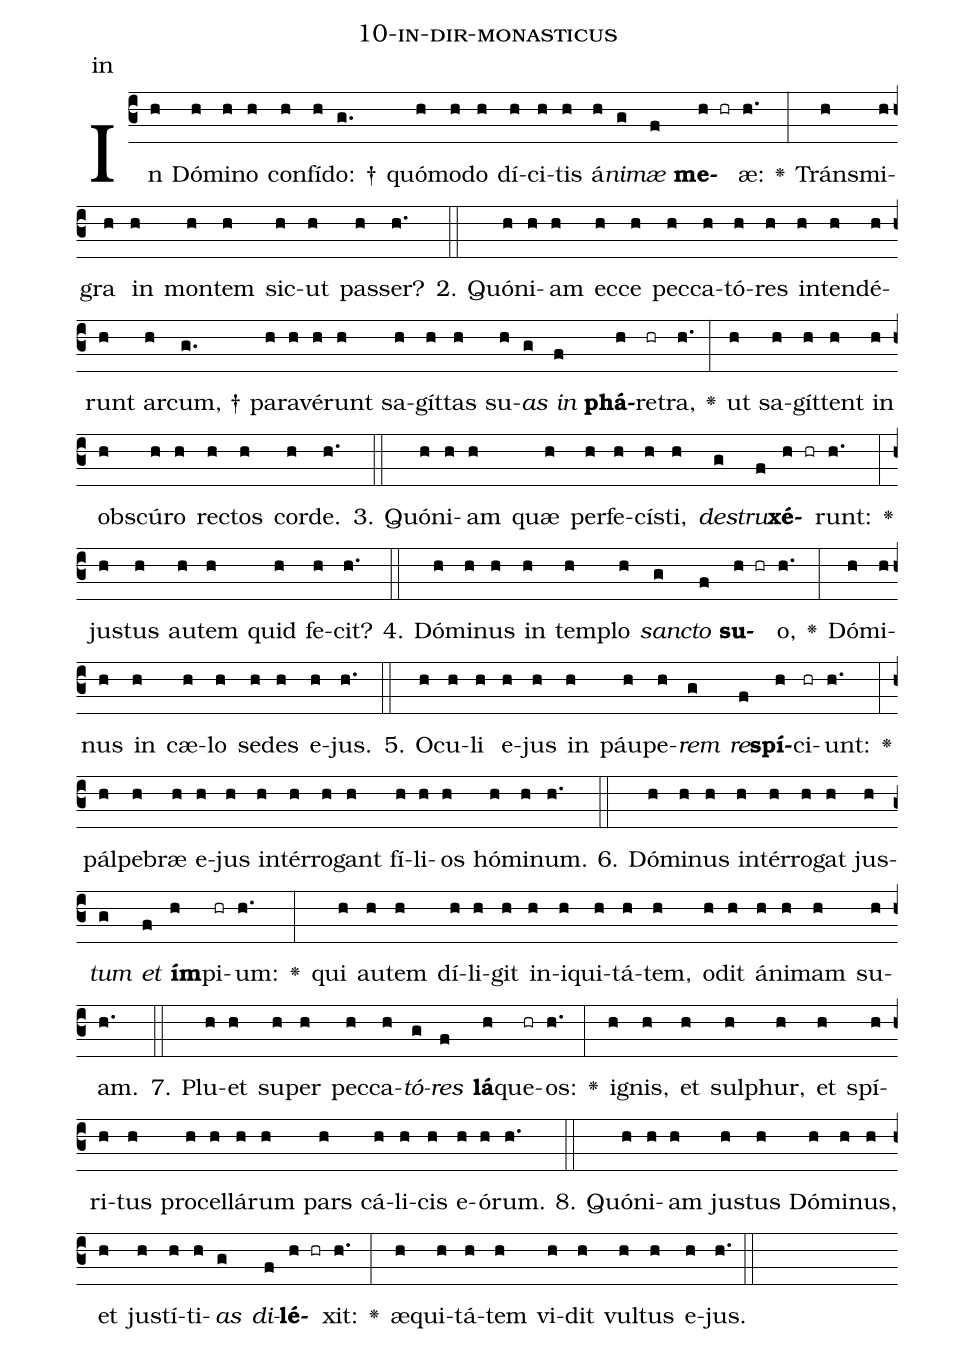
name: 10-in-dir-monasticus;
annotation: in;
%%
(c3)In(h) Dó(h)mi(h)no(h) con(h)fí(h)do: †(g.) quó(h)mo(h)do(h) dí(h)ci(h)tis(h) á(h)<i>ni</i>(g)<i>mæ</i>(f) <b>me</b>(h hr)æ:(h.) <v>\greheightstar</v>(:) Tráns(h)mi(h)gra(h) in(h) mon(h)tem(h) sic(h)ut(h) pas(h)ser?(h.) (::)
2. Quón(h)i(h)am(h) ec(h)ce(h) pec(h)ca(h)tó(h)res(h) in(h)ten(h)dé(h)runt(h) ar(h)cum, †(g.) pa(h)ra(h)vé(h)runt(h) sa(h)gít(h)tas(h) su(h)<i>as</i>(g) <i>in</i>(f) <b>phá</b>(h)re(hr)tra,(h.) <v>\greheightstar</v>(:) ut(h) sa(h)gít(h)tent(h) in(h) obs(h)cú(h)ro(h) rec(h)tos(h) cor(h)de.(h.) (::)
3. Quón(h)i(h)am(h) quæ(h) per(h)fe(h)cís(h)ti,(h) <i>de</i>(g)<i>stru</i>(f)<b>xé</b>(h hr)runt:(h.) <v>\greheightstar</v>(:) jus(h)tus(h) au(h)tem(h) quid(h) fe(h)cit?(h.) (::)
4. Dó(h)mi(h)nus(h) in(h) tem(h)plo(h) <i>sanc</i>(g)<i>to</i>(f) <b>su</b>(h hr)o,(h.) <v>\greheightstar</v>(:) Dó(h)mi(h)nus(h) in(h) cæ(h)lo(h) se(h)des(h) e(h)jus.(h.) (::)
5. O(h)cu(h)li(h) e(h)jus(h) in(h) páu(h)pe(h)<i>rem</i>(g) <i>re</i>(f)<b>spí</b>(h)ci(hr)unt:(h.) <v>\greheightstar</v>(:) pál(h)pe(h)bræ(h) e(h)jus(h) in(h)tér(h)ro(h)gant(h) fí(h)li(h)os(h) hó(h)mi(h)num.(h.) (::)
6. Dó(h)mi(h)nus(h) in(h)tér(h)ro(h)gat(h) jus(h)<i>tum</i>(g) <i>et</i>(f) <b>ím</b>(h)pi(hr)um:(h.) <v>\greheightstar</v>(:) qui(h) au(h)tem(h) dí(h)li(h)git(h) in(h)i(h)qui(h)tá(h)tem,(h) o(h)dit(h) á(h)ni(h)mam(h) su(h)am.(h.) (::)
7. Plu(h)et(h) su(h)per(h) pec(h)ca(h)<i>tó</i>(g)<i>res</i>(f) <b>lá</b>(h)que(hr)os:(h.) <v>\greheightstar</v>(:) i(h)gnis,(h) et(h) sul(h)phur,(h) et(h) spí(h)ri(h)tus(h) pro(h)cel(h)lá(h)rum(h) pars(h) cá(h)li(h)cis(h) e(h)ó(h)rum.(h.) (::)
8. Quón(h)i(h)am(h) jus(h)tus(h) Dó(h)mi(h)nus,(h) et(h) jus(h)tí(h)ti(h)<i>as</i>(g) <i>di</i>(f)<b>lé</b>(h hr)xit:(h.) <v>\greheightstar</v>(:) æ(h)qui(h)tá(h)tem(h) vi(h)dit(h) vul(h)tus(h) e(h)jus.(h.) (::)
